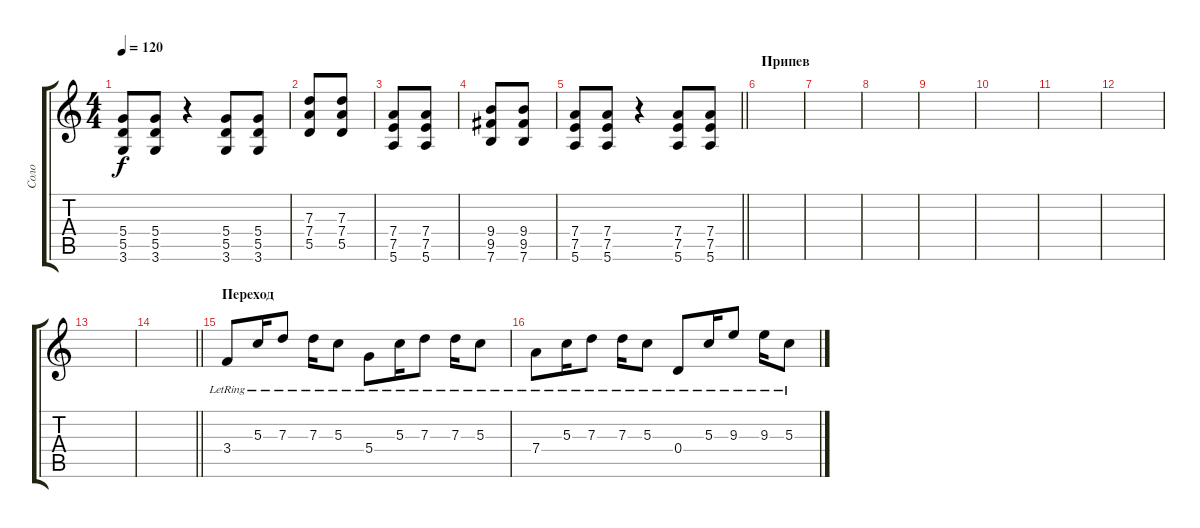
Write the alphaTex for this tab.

\track ("Соло" "Соло") {instrument overdrivenguitar}
\staff {score tabs}
\tuning (E4 B3 G3 D3 A2 E2) {hide}
\ts (4 4)
\tempo 120
\clef g2
\ks c
(5.4 5.5 3.6).8{dy f} (5.4 5.5 3.6).8 r.4 (5.4 5.5 3.6).8 (5.4 5.5 3.6).8 |
(7.3 7.4 5.5).8{volume 6} (7.3 7.4 5.5).8 |
(7.4 7.5 5.6).8 (7.4 7.5 5.6).8 |
(9.4 9.5 7.6).8 (9.4 9.5 7.6).8 |
\barLineRight lightlight
(7.4 7.5 5.6).8 (7.4 7.5 5.6).8 r.4 (7.4 7.5 5.6).8 (7.4 7.5 5.6).8 |
\section ("" "Припев")
|
|
|
|
|
|
|
|
\barLineRight lightlight
|
\section ("" "Переход")
3.4{lr}.8 5.3{lr}.16 7.3{lr}.8 7.3{lr}.16 5.3{lr}.8 5.4{lr}.8 5.3{lr}.16 7.3{lr}.8 7.3{lr}.16 5.3{lr}.8 |
7.4{lr}.8 5.3{lr}.16 7.3{lr}.8 7.3{lr}.16 5.3{lr}.8 0.4{lr}.8 5.3{lr}.16 9.3{lr}.8 9.3{lr}.16 5.3{lr}.8
